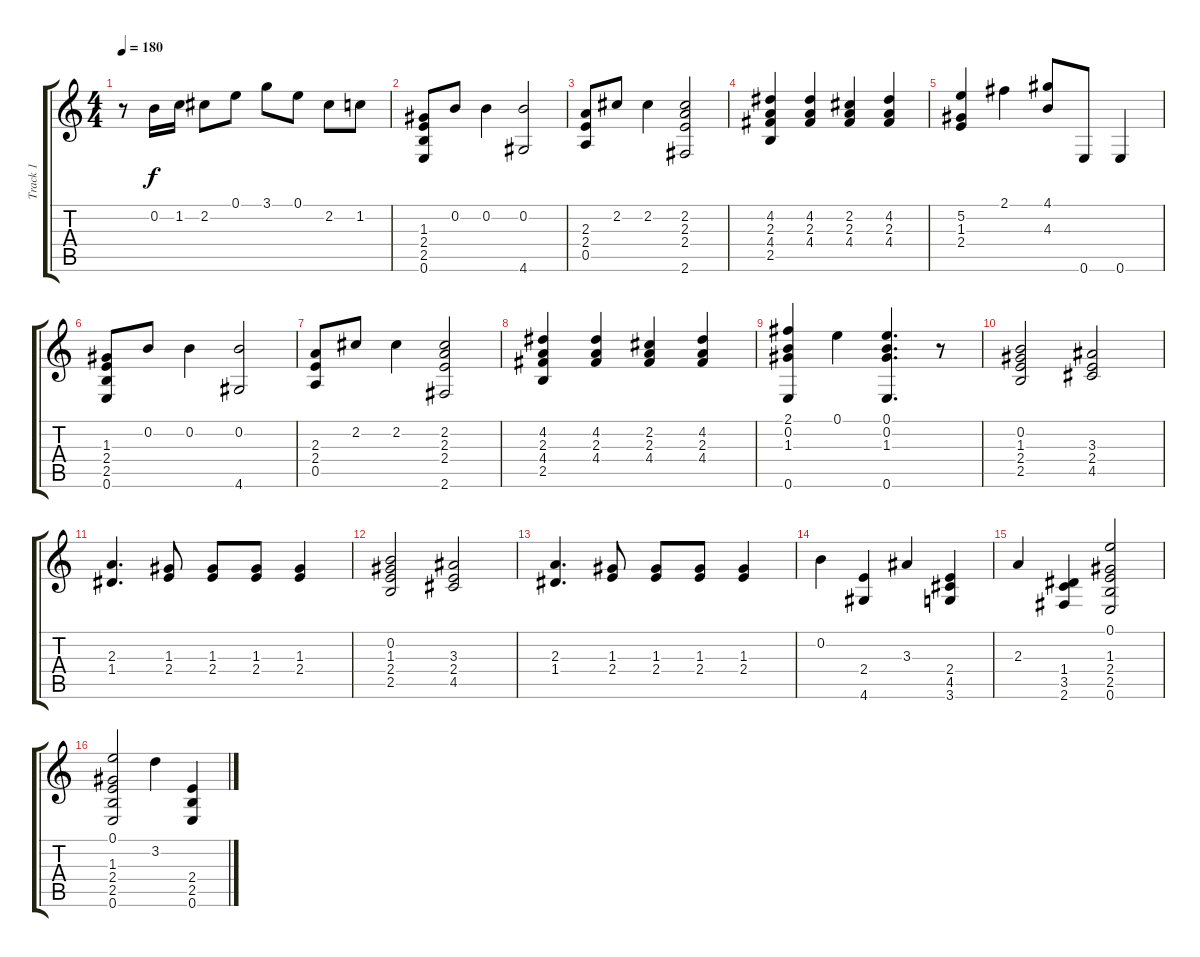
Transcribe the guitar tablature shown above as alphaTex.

\track ("Track 1" "Track 1") {instrument acousticguitarnylon}
\staff {score tabs}
\tuning (E4 B3 G3 D3 A2 E2) {hide}
\ts (4 4)
\tempo 180
\clef g2
\ks c
r.8{dy f} 0.2.16 1.2.16 2.2.8 0.1.8 3.1.8 0.1.8 2.2.8 1.2.8 |
(1.3 2.4 2.5 0.6).8 0.2.8 0.2.4 (0.2 4.6).2 |
(2.3 2.4 0.5).8 2.2.8 2.2.4 (2.2 2.3 2.4 2.6).2 |
(4.2 2.3 4.4 2.5).4 (4.2 2.3 4.4).4 (2.2 2.3 4.4).4 (4.2 2.3 4.4).4 |
(5.2 1.3 2.4).4 2.1.4 (4.1 4.3).8 0.6.8 0.6.4 |
(1.3 2.4 2.5 0.6).8 0.2.8 0.2.4 (0.2 4.6).2 |
(2.3 2.4 0.5).8 2.2.8 2.2.4 (2.2 2.3 2.4 2.6).2 |
(4.2 2.3 4.4 2.5).4 (4.2 2.3 4.4).4 (2.2 2.3 4.4).4 (4.2 2.3 4.4).4 |
(2.1 0.2 1.3 0.6).4 0.1.4 (0.1 0.2 1.3 0.6).4{d} r.8 |
(0.2 1.3 2.4 2.5).2 (3.3 2.4 4.5).2 |
(2.3 1.4).4{d} (1.3 2.4).8 (1.3 2.4).8 (1.3 2.4).8 (1.3 2.4).4 |
(0.2 1.3 2.4 2.5).2 (3.3 2.4 4.5).2 |
(2.3 1.4).4{d} (1.3 2.4).8 (1.3 2.4).8 (1.3 2.4).8 (1.3 2.4).4 |
0.2.4 (2.4 4.6).4 3.3.4 (2.4 4.5 3.6).4 |
2.3.4 (1.4 3.5 2.6).4 (0.1 1.3 2.4 2.5 0.6).2 |
(0.1 1.3 2.4 2.5 0.6).2 3.2.4 (2.4 2.5 0.6).4
